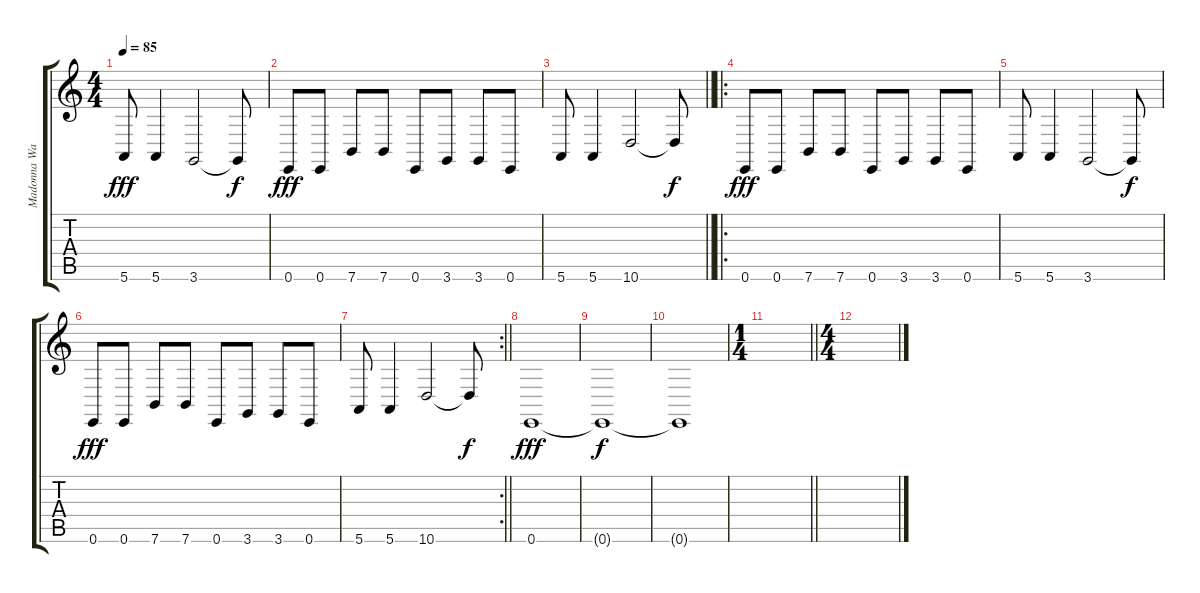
\track ("Madonna Wayne Gacy" "Madonna Wa") {instrument electricpiano1}
\staff {score tabs}
\tuning (E4 B3 G3 D3 A2 E2) {hide}
\ts (4 4)
\tempo 85
\clef g2
\ks c
5.6.8{dy fff} 5.6.4 3.6.2 3.6{t}.8{dy f} |
0.6.8{dy fff} 0.6.8 7.6.8 7.6.8 0.6.8 3.6.8 3.6.8 0.6.8 |
\barLineRight lightlight
5.6.8 5.6.4 10.6.2 10.6{t}.8{dy f} |
\ro
0.6.8{dy fff} 0.6.8 7.6.8 7.6.8 0.6.8 3.6.8 3.6.8 0.6.8 |
5.6.8 5.6.4 3.6.2 3.6{t}.8{dy f} |
0.6.8{dy fff} 0.6.8 7.6.8 7.6.8 0.6.8 3.6.8 3.6.8 0.6.8 |
\rc 2
\barLineRight lightlight
5.6.8 5.6.4 10.6.2 10.6{t}.8{dy f} |
0.6.1{dy fff volume 0} |
0.6{t}.1{dy f} |
0.6{t}.1 |
\ts (1 4)
\barLineRight lightlight
|
\ts (4 4)
